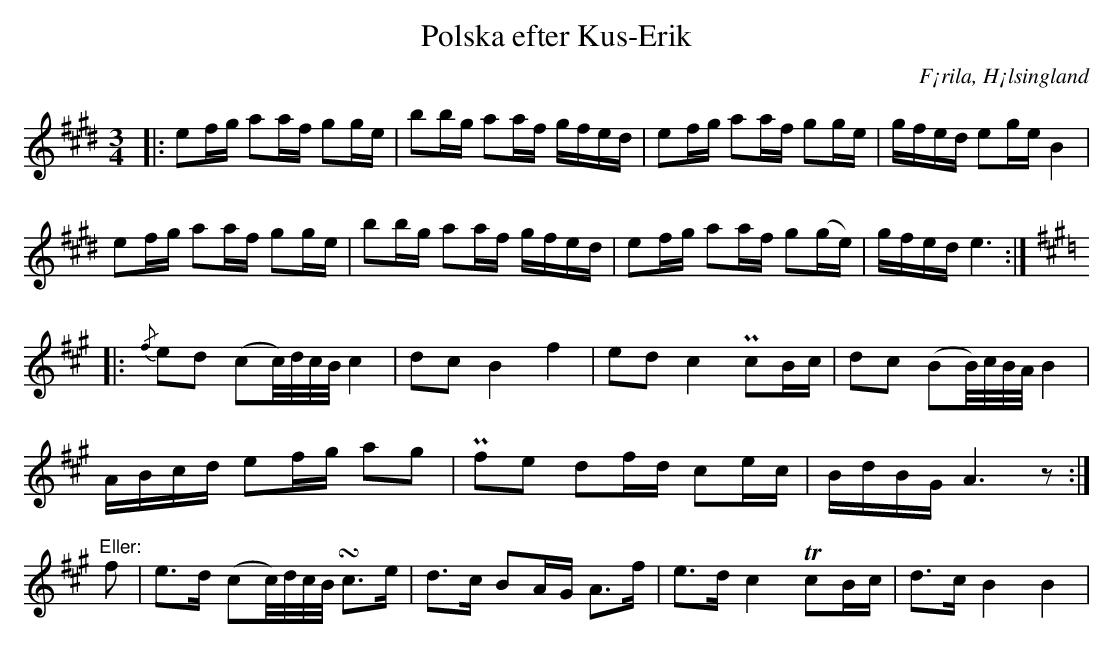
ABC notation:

X:1
T: Polska efter Kus-Erik
O: F¡rila, H¡lsingland
M: 3/4
L: 1/16
K: E
|: e2fg a2af g2ge | b2bg a2af gfed | e2fg a2af g2ge | gfed e2ge B4 |
   e2fg a2af g2ge | b2bg a2af gfed | e2fg a2af g2(ge) | gfed e6 :|
K: A
             |: {/f}e2d2 (c2c/)d/c/B/   c4    | d2c2  B4   f4    | e2d2  c4 Pc2Bc  | d2c2  (B2B/)c/B/A/ B4 |
                ABcd     e2fg a2g2        | Pf2e2 d2fd c2ec  | BdBG  A6 z2    :|
"^Eller:" f2 |  e2>d2    (c2c/)d/c/B/   !turn!c2>e2 | d2>c2 B2AG A2>f2 | e2>d2 c4 Tc2Bc  | d2>c2 B4 B4       |
